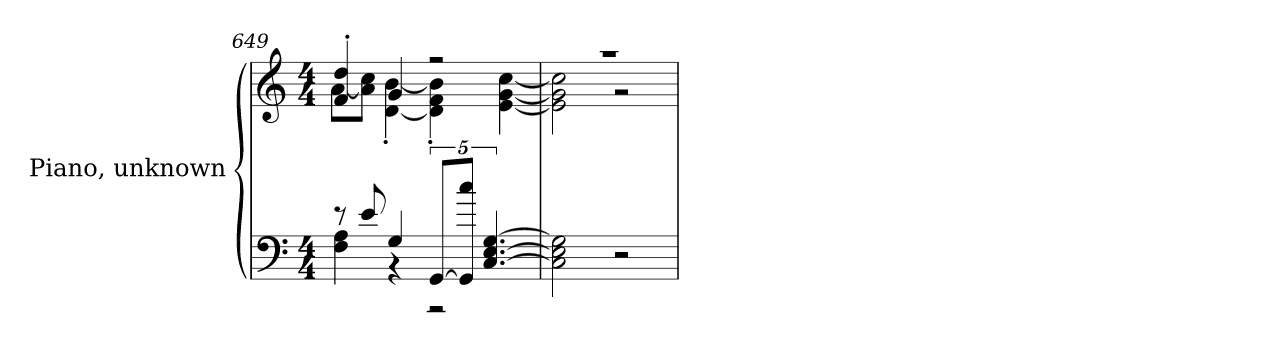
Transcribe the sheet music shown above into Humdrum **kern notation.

**kern	**kern
*part1	*part1
*staff2	*staff1
*I"Piano, unknown	*
*I'Pno.	*
*clefF4	*clefG2
*k[]	*k[]
*M4/4	*M4/4
=649	=649
*^	*^
8r	4F\ 4A\	4f/' 4dd/'	[8a\L
8e/	.	.	8a\] 8cc\J
4G/	4r	4g/	[4d\' [4b\'
[10GG/L	2r	2r	4d\]' 4f\' 4b\]'
10GG/] 10cc/J	.	.	.
[5.C/ [5.E/ [5.G/	.	.	.
.	.	.	[4e\ [4g\ [4cc\
*v	*v	*	*
=650	=650	=650
2C\] 2E\] 2G\]	1r	2e\] 2g\] 2cc\]
2r	.	2r
*	*v	*v
=	=
*-	*-
